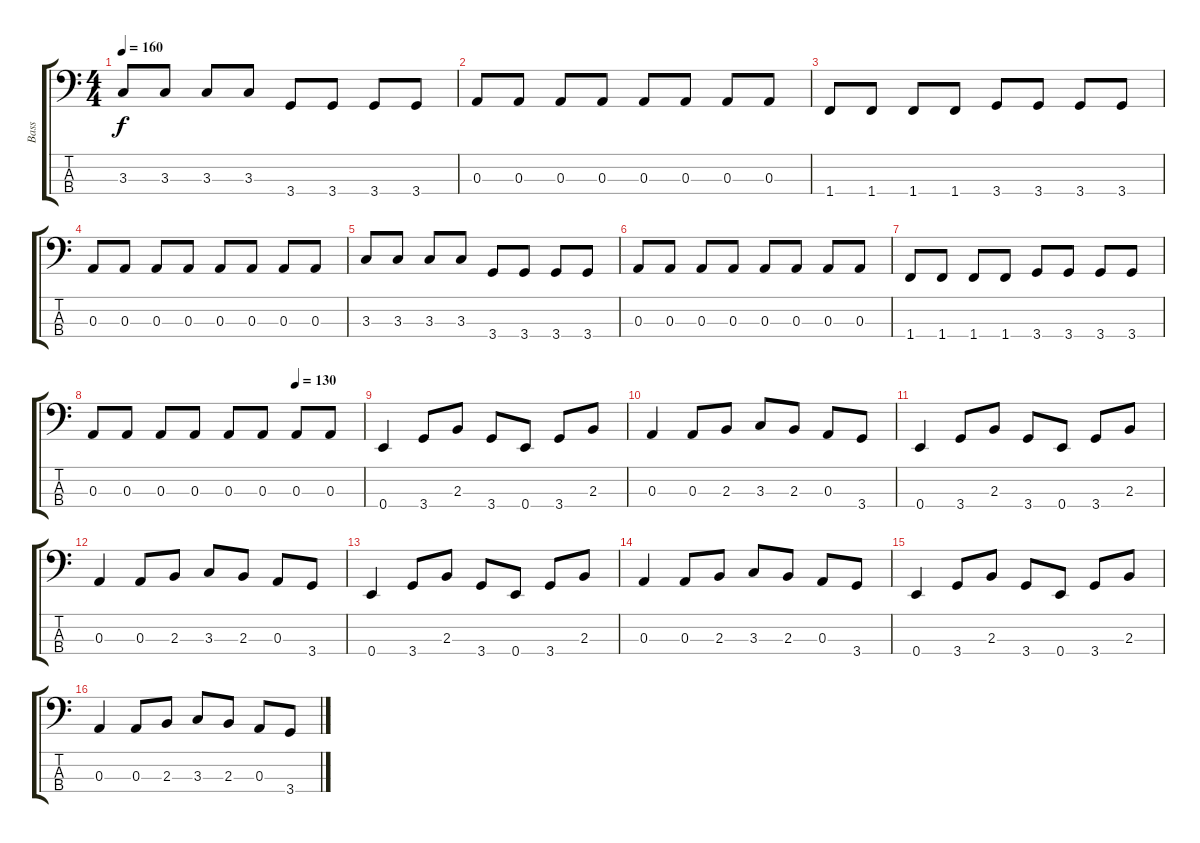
\track ("Bass" "Bass") {instrument electricbasspick}
\staff {score tabs}
\tuning (G2 D2 A1 E1) {hide}
\ts (4 4)
\tempo 160
\clef f4
\ks c
3.3.8{dy f} 3.3.8 3.3.8 3.3.8 3.4.8 3.4.8 3.4.8 3.4.8 |
0.3.8 0.3.8 0.3.8 0.3.8 0.3.8 0.3.8 0.3.8 0.3.8 |
1.4.8 1.4.8 1.4.8 1.4.8 3.4.8 3.4.8 3.4.8 3.4.8 |
0.3.8 0.3.8 0.3.8 0.3.8 0.3.8 0.3.8 0.3.8 0.3.8 |
3.3.8 3.3.8 3.3.8 3.3.8 3.4.8 3.4.8 3.4.8 3.4.8 |
0.3.8 0.3.8 0.3.8 0.3.8 0.3.8 0.3.8 0.3.8 0.3.8 |
1.4.8 1.4.8 1.4.8 1.4.8 3.4.8 3.4.8 3.4.8 3.4.8 |
\tempo (130 0.75)
0.3.8 0.3.8 0.3.8 0.3.8 0.3.8 0.3.8 0.3.8 0.3.8 |
0.4.4 3.4.8 2.3.8 3.4.8 0.4.8 3.4.8 2.3.8 |
0.3.4 0.3.8 2.3.8 3.3.8 2.3.8 0.3.8 3.4.8 |
0.4.4 3.4.8 2.3.8 3.4.8 0.4.8 3.4.8 2.3.8 |
0.3.4 0.3.8 2.3.8 3.3.8 2.3.8 0.3.8 3.4.8 |
0.4.4 3.4.8 2.3.8 3.4.8 0.4.8 3.4.8 2.3.8 |
0.3.4 0.3.8 2.3.8 3.3.8 2.3.8 0.3.8 3.4.8 |
0.4.4 3.4.8 2.3.8 3.4.8 0.4.8 3.4.8 2.3.8 |
0.3.4 0.3.8 2.3.8 3.3.8 2.3.8 0.3.8 3.4.8
